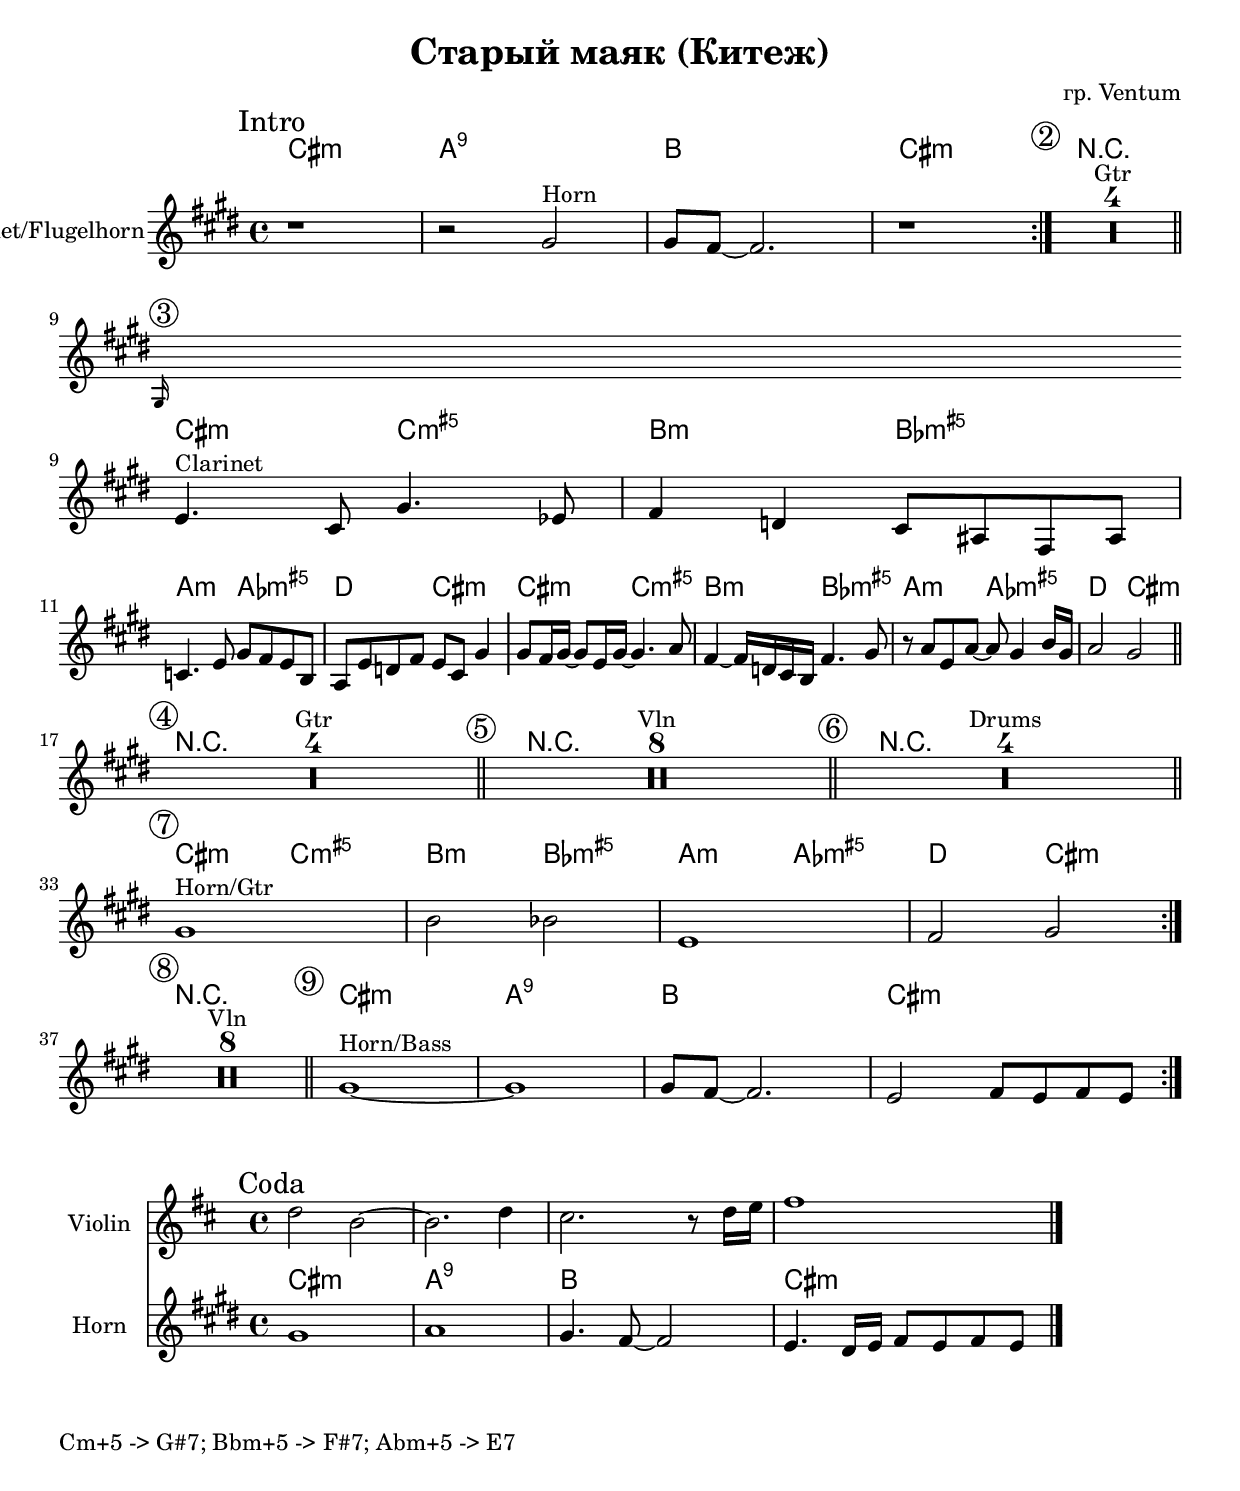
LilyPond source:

\version "2.18.2"

\header {
	title = "Старый маяк (Китеж)"
	composer = "гр. Ventum"
}

longBar = #(define-music-function (parser location ) ( ) #{ \once \override Staff.BarLine.bar-extent = #'(-3 . 3) #})

% HrmA = \chordmode {b1:m %{g/d%} d/g a b:m}
HrmA = \chordmode {b1:m g:9 a b:m}
HrmB = \chordmode {b2:m bes:m5+ | a:m as:m5+ | g:m ges:m5+ | c b:m |}


PIx = {
	\tag #'Harmony {
		\HrmA \HrmA 
	}
	\tag #'Voice {
		\mark \markup{\circle 1}
		%{
			\relative c'{
				e8 e dis16 cis gis8  e'8 e dis16 cis gis8 |  
				b16 d e8 cis a a' cis fis4~ | fis8 fis dis e cis dis b4 |
			}
		%}
		e'1 cis'1 b1 gis1 \longBar 
		e'2. e'16 fis' b'8 gis'2 a' fis'1 gis'1 \bar "||"
	}
}

PI = {
	\tag #'Harmony {
		\HrmA 
	}
	\tag #'Voice {
		\mark "Intro"
		\repeat volta 3{
			\relative c''{r1 | r2 gis2^"Horn" | gis8 fis~fis2. | r1 |}
		}
	}
}

PII = {
	\tag #'Harmony { R1*4 }
	\tag #'Voice {
		\mark \markup{\circle 2}
		R1*4^"Gtr"
		\bar "||"
	}
}

PIII = {
	\tag #'Harmony {
		\HrmB \HrmB
	}
	\tag #'Voice {
		\mark \markup{\circle 3}
		\relative c'{\grace gis16 e'4.^"Clarinet" cis8 gis'4. es8 | }
		\relative c'{fis4 d cis8 ais fis ais | c4. e8 gis8 fis e b | a8 e' d fis e8 cis gis'4 }
		\longBar
		% \relative c''{gis4. fis8 gis4. es8 | d8 fis a b des4. bes8 | c4. e8 ~ e8 d b gis | }
		\relative c''{
			% gis4. fis8 gis4. es8 | 
			gis8 fis16 gis16~gis8 e16 gis16~gis4. a8 | 
			fis4~fis16 d cis b    fis'4. gis8 |
			r8 a8 e a~a gis4 b16 gis | a2 gis |
			% fis8 a4 b8 e8 cis g16 bes g8 | 
			% fis4~fis16 d cis b     \tuplet 3/2 {fis'4 gis ais} |
			% % c4. e8 ~ e4 d8 b  | 
			% % e4. c'8 e4~e16 d b gis   fis'4~fis16 e d fis gis2 \fermata 
			% % c8 e,4. e'8 b4. | fis'4~fis16 d e fis gis2 \fermata
			% c8 e,8. g16 a c e8 gis,8. b16 d e | fis4~fis16 d e fis gis2 \fermata
		}
		% \relative c''{ fis8 e d e gis2 \fermata |  }
		\bar "||"
	}
}

PIV = {
	\tag #'Harmony { R1*4 }
	\tag #'Voice {
		\mark \markup{\circle 4}
		R1*4^"Gtr"
		\bar "||"
	}
}

PV = {
	\tag #'Harmony { R1*8 }
	\tag #'Voice {
		\mark \markup{\circle 5}
		R1*8^"Vln"
		\bar "||"
	}
}

PVI = {
	\tag #'Harmony { R1*4 }
	\tag #'Voice {
		\mark \markup{\circle 6}
		R1*4^"Drums"
		\bar "||"
	}
}

PVII = {
	\tag #'Harmony {
		\HrmB
	}
	\tag #'Voice {
		\mark \markup{\circle 7}
		\repeat volta 2{
			\relative c''{gis1^"Horn/Gtr" | b2 bes | e,1 | fis2 gis | }
		}
	}
}

PVIII = {
	\tag #'Harmony { R1*8 }
	\tag #'Voice {
		\mark \markup{\circle 8}
		R1*8^"Vln"
		\bar "||"
	}
}

PIX = {
	\tag #'Harmony {
		\HrmA
	}
	\tag #'Voice {
		\mark \markup{\circle 9}
		\repeat volta 2{
			\relative c''{gis1^"Horn/Bass" ~| gis1 | gis8 fis8~ fis2. | e2 fis8 e  fis e | }
		}
	}
}


Music = {
	\PI
	\PII
	\break
	\PIII
	\break
	\PIV
	\PV
	\PVI
	\break
	\PVII
	\break
	\PVIII
	\PIX
}

Coda = {
	\tag #'Violin {
		\mark "Coda"
		\relative c''{d2 b~ | b2. d4 | cis2. r8 d16 e | fis1 | }
	}
	\tag #'Horn {
		\relative c'{fis1 | g | fis4. e8~e2 | d4. cis16 d e8 d e d \bar "|."}
	}
}

<<
	\new ChordNames{\transpose bes c{
		\keepWithTag #'Harmony \Music
	}}
	\new Staff{
		\clef treble 
		\time 4/4
		\key cis \minor
		\set Staff.instrumentName = "Clarinet/Flugelhorn"
		\compressFullBarRests
		\keepWithTag #'Voice \Music
	}
>>

<<
	\new Staff{
		\clef treble
		\time 4/4
		\key b \minor
		\set Staff.instrumentName = "Violin"
		\keepWithTag #'Violin \Coda
	}
	\new ChordNames{\transpose bes c{
		\HrmA
	}}
	\new Staff{\transpose bes c' {
		\clef treble
		\time 4/4
		\key b \minor
		\set Staff.instrumentName = "Horn"
		\keepWithTag #'Horn \Coda
	}}
>>


\markup{
	\column{
		\line{"Cm+5 -> G#7; Bbm+5 -> F#7; Abm+5 -> E7"}
	}
}
